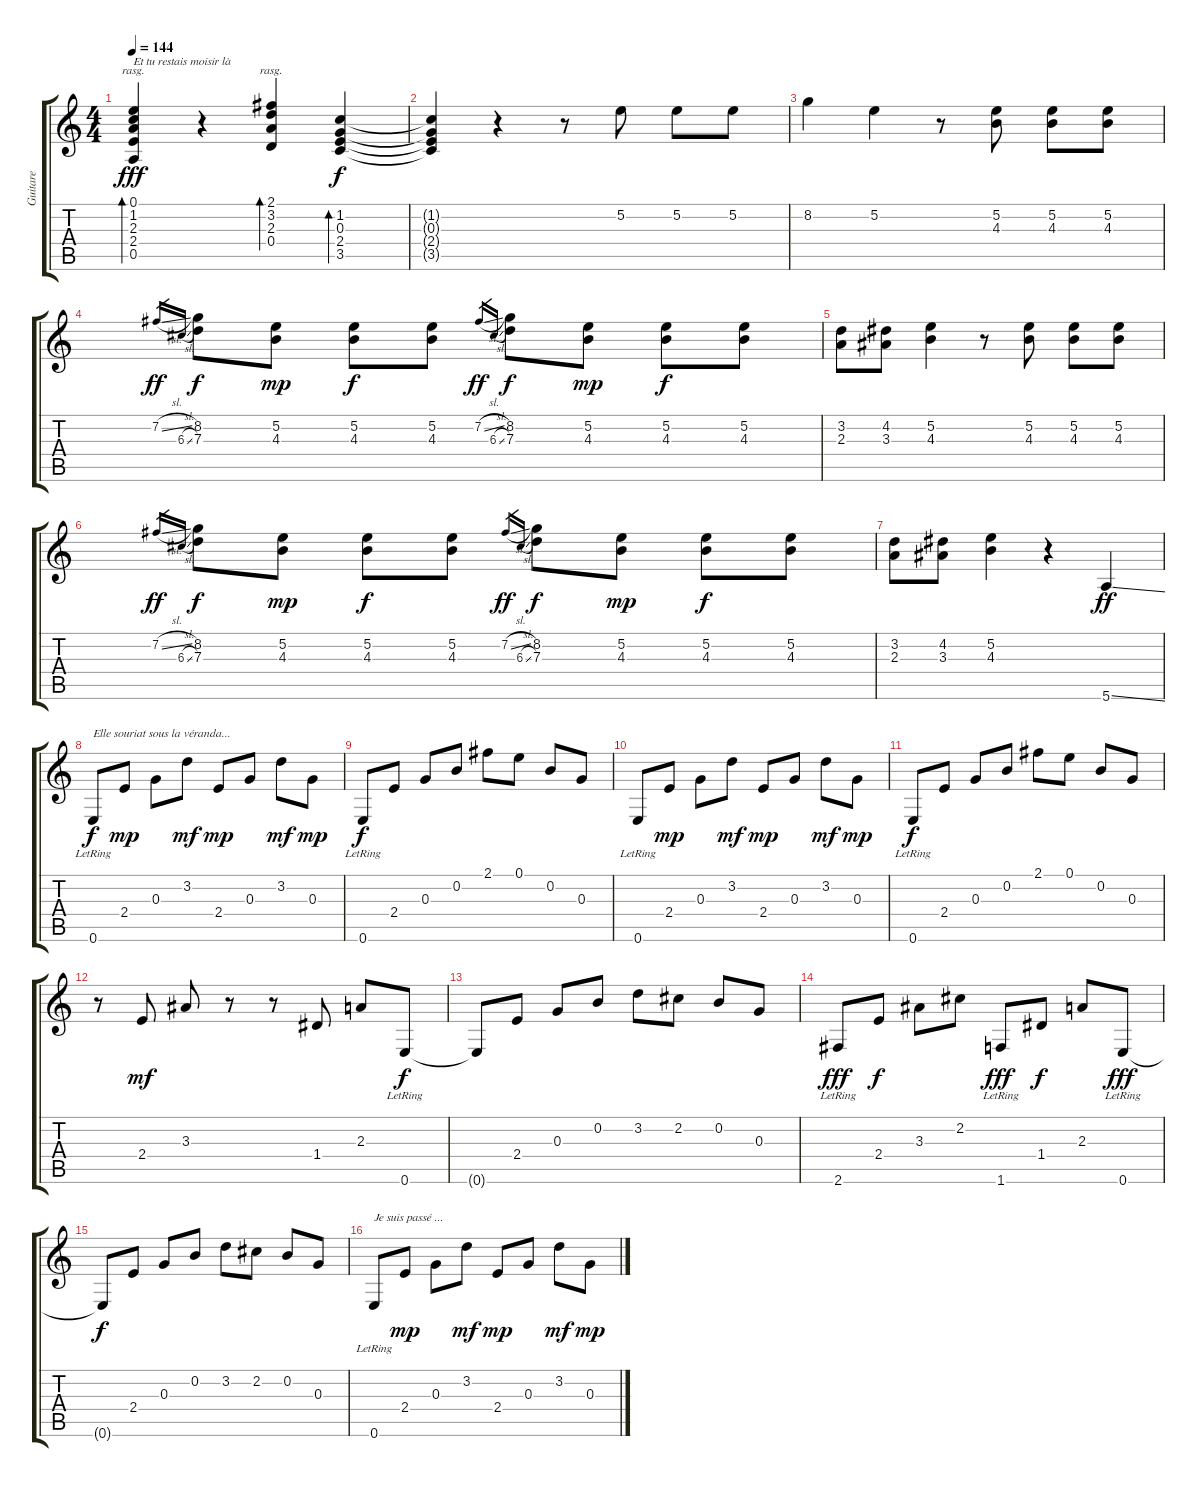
\track ("Guitare" "Guitare") {instrument acousticguitarsteel}
\staff {score tabs}
\tuning (E4 B3 G3 D3 A2 E2) {hide}
\ts (4 4)
\tempo 144
\clef g2
\ks c
(0.1 1.2 2.3 2.4 0.5).4{bd 240 rasg ii txt "Et tu restais moisir là" dy fff} r.4 (2.1 3.2 2.3 0.4).4{bd 120 rasg ii} (1.2 0.3 2.4 3.5).4{bd 60 dy f} |
(1.2{t} 0.3{t} 2.4{t} 3.5{t}).4 r.4 r.8 5.2.8 5.2.8 5.2.8 |
8.2.4 5.2.4 r.8 (5.2 4.3).8 (5.2 4.3).8 (5.2 4.3).8 |
7.2{sl}.16{gr dy ff} 6.3{sl}.16{gr} (8.2 7.3).8{dy f} (5.2 4.3).8{dy mp} (5.2 4.3).8{dy f} (5.2 4.3).8 7.2{sl}.16{gr dy ff} 6.3{sl}.16{gr} (8.2 7.3).8{dy f} (5.2 4.3).8{dy mp} (5.2 4.3).8{dy f} (5.2 4.3).8 |
(3.2 2.3).8 (4.2 3.3).8 (5.2 4.3).4 r.8 (5.2 4.3).8 (5.2 4.3).8 (5.2 4.3).8 |
7.2{sl}.16{gr dy ff} 6.3{sl}.16{gr} (8.2 7.3).8{dy f} (5.2 4.3).8{dy mp} (5.2 4.3).8{dy f} (5.2 4.3).8 7.2{sl}.16{gr dy ff} 6.3{sl}.16{gr} (8.2 7.3).8{dy f} (5.2 4.3).8{dy mp} (5.2 4.3).8{dy f} (5.2 4.3).8 |
(3.2 2.3).8 (4.2 3.3).8 (5.2 4.3).4 r.4 5.6{ss}.4{dy ff} |
0.6{lr}.8{txt "Elle souriat sous la véranda..." dy f} 2.4.8{dy mp} 0.3.8 3.2.8{dy mf} 2.4.8{dy mp} 0.3.8 3.2.8{dy mf} 0.3.8{dy mp} |
0.6{lr}.8{dy f} 2.4.8 0.3.8 0.2.8 2.1.8 0.1.8 0.2.8 0.3.8 |
0.6{lr}.8 2.4.8{dy mp} 0.3.8 3.2.8{dy mf} 2.4.8{dy mp} 0.3.8 3.2.8{dy mf} 0.3.8{dy mp} |
0.6{lr}.8{dy f} 2.4.8 0.3.8 0.2.8 2.1.8 0.1.8 0.2.8 0.3.8 |
r.8 2.4.8{dy mf} 3.3.8 r.8 r.8 1.4.8 2.3.8 0.6{lr}.8{dy f} |
0.6{t}.8 2.4.8 0.3.8 0.2.8 3.2.8 2.2.8 0.2.8 0.3.8 |
2.6{lr}.8{dy fff} 2.4.8{dy f} 3.3.8 2.2.8 1.6{lr}.8{dy fff} 1.4.8{dy f} 2.3.8 0.6{lr}.8{dy fff} |
0.6{t}.8{dy f} 2.4.8 0.3.8 0.2.8 3.2.8 2.2.8 0.2.8 0.3.8 |
0.6{lr}.8{txt "Je suis passé ..."} 2.4.8{dy mp} 0.3.8 3.2.8{dy mf} 2.4.8{dy mp} 0.3.8 3.2.8{dy mf} 0.3.8{dy mp}
